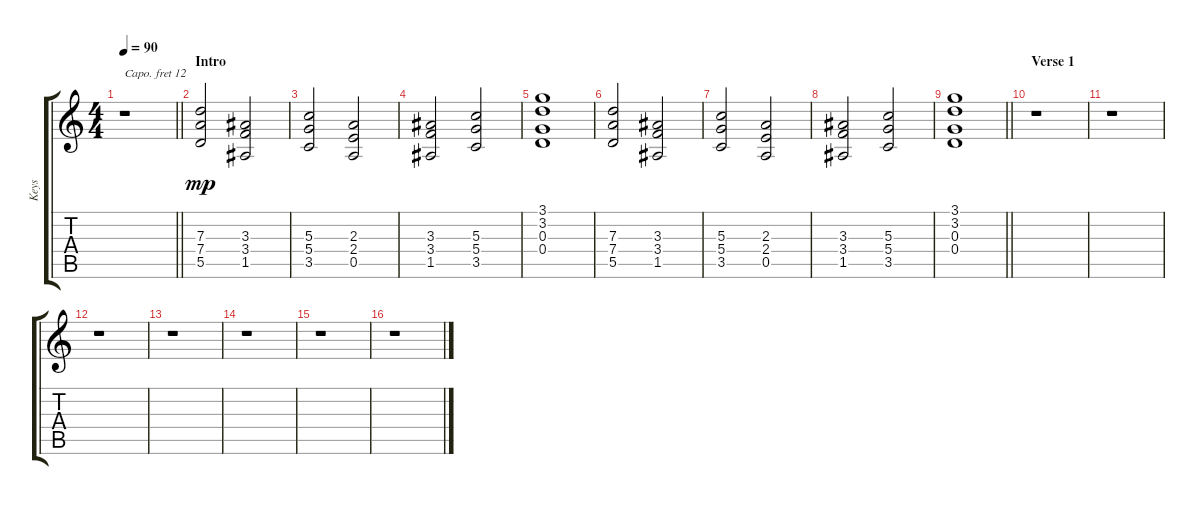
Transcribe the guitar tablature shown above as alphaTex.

\track ("Keys" "Keys") {instrument drawbarorgan}
\staff {score tabs}
\capo 12
\tuning (E4 B3 G3 D3 A2 E2) {hide}
\ts (4 4)
\tempo 90
\clef g2
\barLineRight lightlight
\ks c
r.1{dy mp instrument drawbarorgan} |
\section ("" "Intro")
(7.3 7.4 5.5).2{instrument churchorgan} (3.3 3.4 1.5).2 |
(5.3 5.4 3.5).2 (2.3 2.4 0.5).2 |
(3.3 3.4 1.5).2 (5.3 5.4 3.5).2 |
(3.1 3.2 0.3 0.4).1 |
(7.3 7.4 5.5).2 (3.3 3.4 1.5).2 |
(5.3 5.4 3.5).2 (2.3 2.4 0.5).2 |
(3.3 3.4 1.5).2 (5.3 5.4 3.5).2 |
\barLineRight lightlight
(3.1 3.2 0.3 0.4).1 |
\section ("" "Verse 1")
r.1 |
r.1 |
r.1 |
r.1 |
r.1 |
r.1 |
r.1
